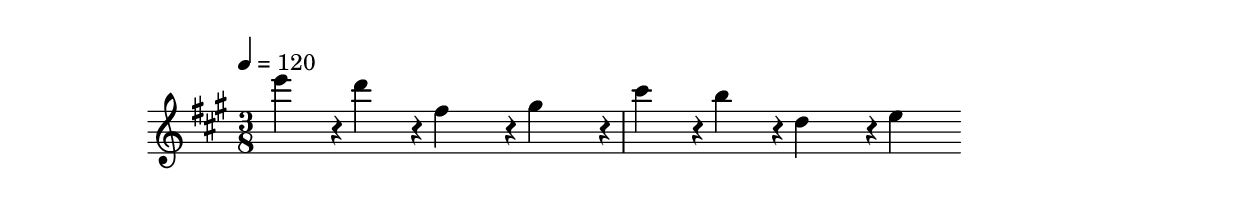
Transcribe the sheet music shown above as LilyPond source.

% Lily was here -- automatically converted by out/bin/midi2ly from /home/janneke/testmidi.mid
\version "2.19.21"

\layout {
  \context {
    \Voice
    \remove "Note_heads_engraver"
    \consists "Completion_heads_engraver"
    \remove "Rest_engraver"
    \consists "Completion_rest_engraver"
  }
}
\midi {
  \context {
    \Score
    midiChannelMapping = #'instrument
  }
}

\header {
texidoc="@code{midi2ly}'s option @option{--duration-quant} preserves first note length (16)."
options="--duration-quant=16"
}

trackAchannelA = {


  \key a \major
    
  % [TEXT_EVENT] Nokia Tune
  
  \tempo 4 = 120 
  

  \key a \major
  
  \time 3/8 
  
}

trackA = <<
  \context Voice = voiceA \trackAchannelA
>>


trackBchannelB = \relative {
  e'''4*41/192 r4*7/192 d4*41/192 r4*7/192 fis,4*89/192 r4*7/192 gis4*89/192 
  r4*7/192 
  | % 2
  cis4*41/192 r4*7/192 b4*41/192 r4*7/192 d,4*89/192 r4*7/192 e4*89/192 
}

trackB = <<
  \context Voice = voiceA \trackBchannelB
>>


\score {
  <<
    \context Staff=trackB \trackA
    \context Staff=trackB \trackB
  >>
  \layout {}
  \midi {}
}
